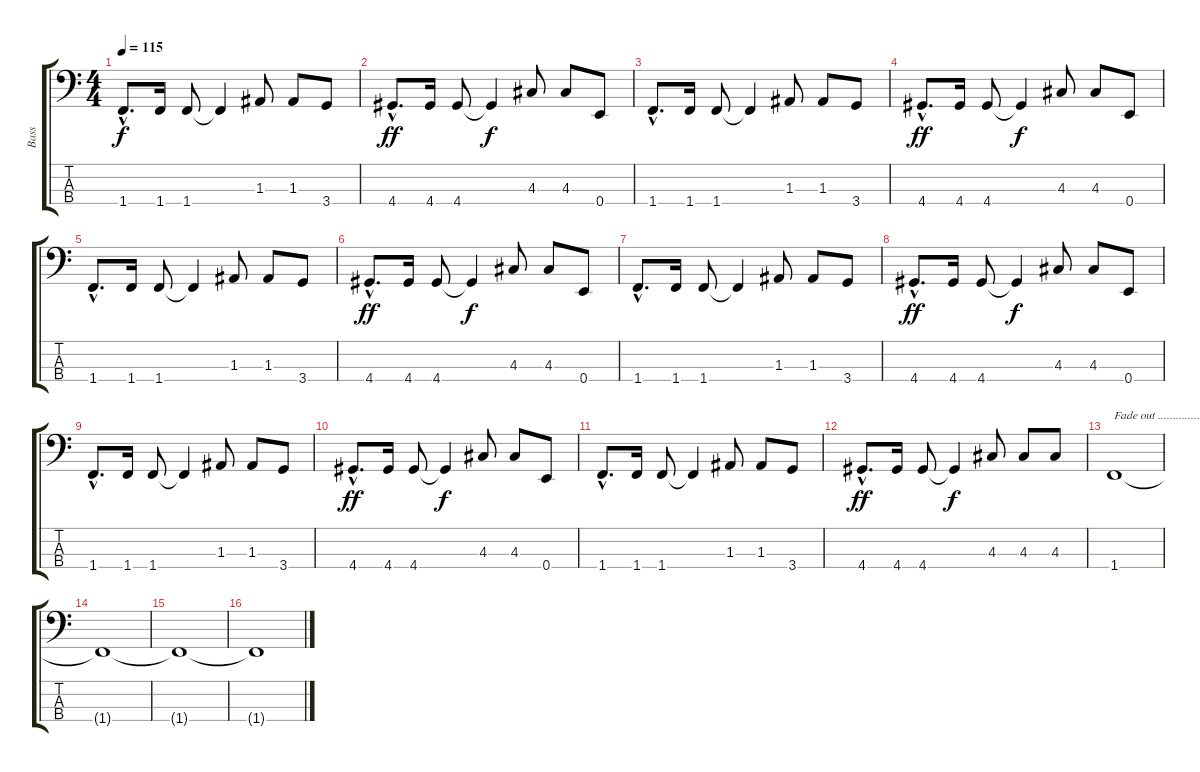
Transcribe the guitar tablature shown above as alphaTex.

\track ("Bass" "Bass") {instrument electricbassfinger}
\staff {score tabs}
\tuning (G2 D2 A1 E1) {hide}
\ts (4 4)
\tempo 115
\clef f4
\ks c
1.4{hac}.8{d dy f} 1.4.16 1.4.8 1.4{t}.4 1.3.8 1.3.8 3.4.8 |
4.4{hac}.8{d dy ff} 4.4.16 4.4.8 4.4{t}.4{dy f} 4.3.8 4.3.8 0.4.8 |
1.4{hac}.8{d} 1.4.16 1.4.8 1.4{t}.4 1.3.8 1.3.8 3.4.8 |
4.4{hac}.8{d dy ff} 4.4.16 4.4.8 4.4{t}.4{dy f} 4.3.8 4.3.8 0.4.8 |
1.4{hac}.8{d} 1.4.16 1.4.8 1.4{t}.4 1.3.8 1.3.8 3.4.8 |
4.4{hac}.8{d dy ff} 4.4.16 4.4.8 4.4{t}.4{dy f} 4.3.8 4.3.8 0.4.8 |
1.4{hac}.8{d} 1.4.16 1.4.8 1.4{t}.4 1.3.8 1.3.8 3.4.8 |
4.4{hac}.8{d dy ff} 4.4.16 4.4.8 4.4{t}.4{dy f} 4.3.8 4.3.8 0.4.8 |
1.4{hac}.8{d} 1.4.16 1.4.8 1.4{t}.4 1.3.8 1.3.8 3.4.8 |
4.4{hac}.8{d dy ff} 4.4.16 4.4.8 4.4{t}.4{dy f} 4.3.8 4.3.8 0.4.8 |
1.4{hac}.8{d} 1.4.16 1.4.8 1.4{t}.4 1.3.8 1.3.8 3.4.8 |
4.4{hac}.8{d dy ff} 4.4.16 4.4.8 4.4{t}.4{dy f} 4.3.8 4.3.8 4.3.8 |
1.4.1{txt "Fade out ........................................." volume 0} |
1.4{t}.1 |
1.4{t}.1 |
1.4{t}.1
